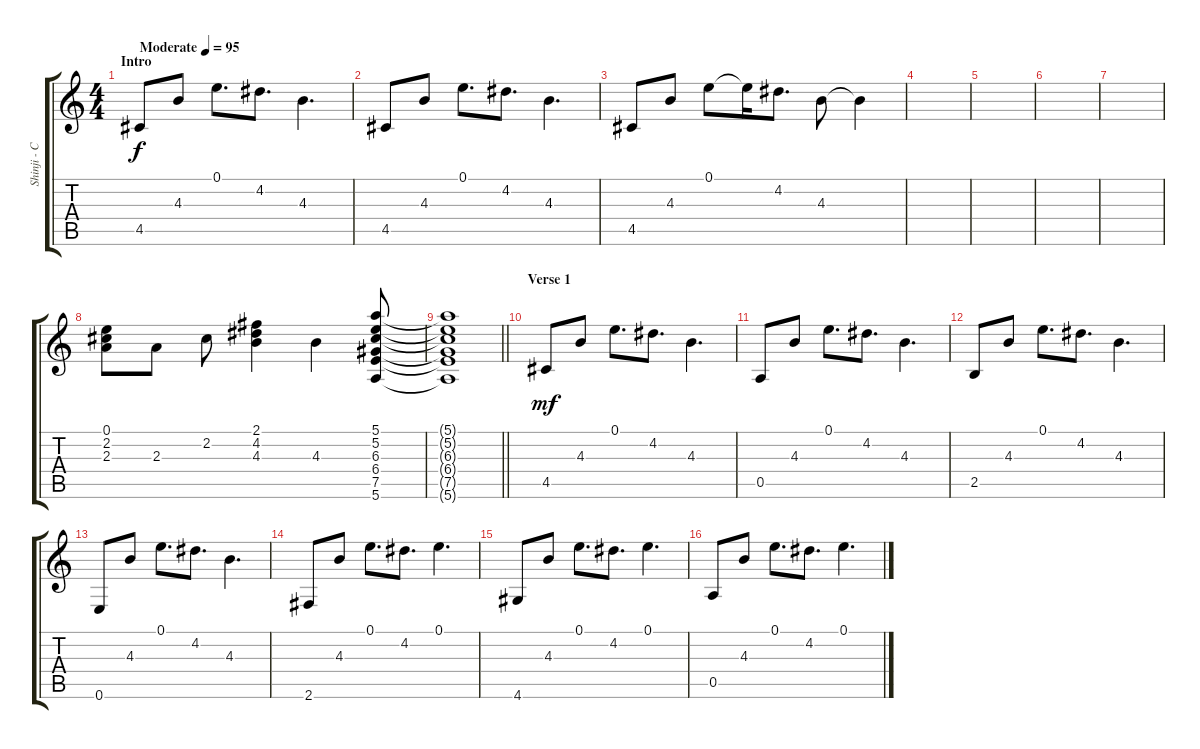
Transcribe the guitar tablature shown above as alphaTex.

\track ("Shinji - Clean" "Shinji - C") {instrument electricguitarclean}
\staff {score tabs}
\tuning (E4 B3 G3 D3 A2 E2) {hide}
\ts (4 4)
\section ("" "Intro")
\tempo (95 "Moderate")
\clef g2
\ks c
4.5.8{dy f instrument electricguitarclean} 4.3.8 0.1.8{d} 4.2.8{d} 4.3.4{d} |
4.5.8 4.3.8 0.1.8{d} 4.2.8{d} 4.3.4{d} |
4.5.8 4.3.8 0.1.8 0.1{t}.16 4.2.8{d} 4.3.8 4.3{t}.4 |
|
|
|
|
(0.1 2.2 2.3).8 2.3.8 2.2.8 (2.1 4.2 4.3).4 4.3.4 (5.1 5.2 6.3 6.4 7.5 5.6).8 |
\barLineRight lightlight
(5.1{t} 5.2{t} 6.3{t} 6.4{t} 7.5{t} 5.6{t}).1 |
\section ("" "Verse 1")
4.5.8{dy mf} 4.3.8 0.1.8{d} 4.2.8{d} 4.3.4{d} |
0.5.8 4.3.8 0.1.8{d} 4.2.8{d} 4.3.4{d} |
2.5.8 4.3.8 0.1.8{d} 4.2.8{d} 4.3.4{d} |
0.6.8 4.3.8 0.1.8{d} 4.2.8{d} 4.3.4{d} |
2.6.8 4.3.8 0.1.8{d} 4.2.8{d} 0.1.4{d} |
4.6.8 4.3.8 0.1.8{d} 4.2.8{d} 0.1.4{d} |
0.5.8 4.3.8 0.1.8{d} 4.2.8{d} 0.1.4{d}
